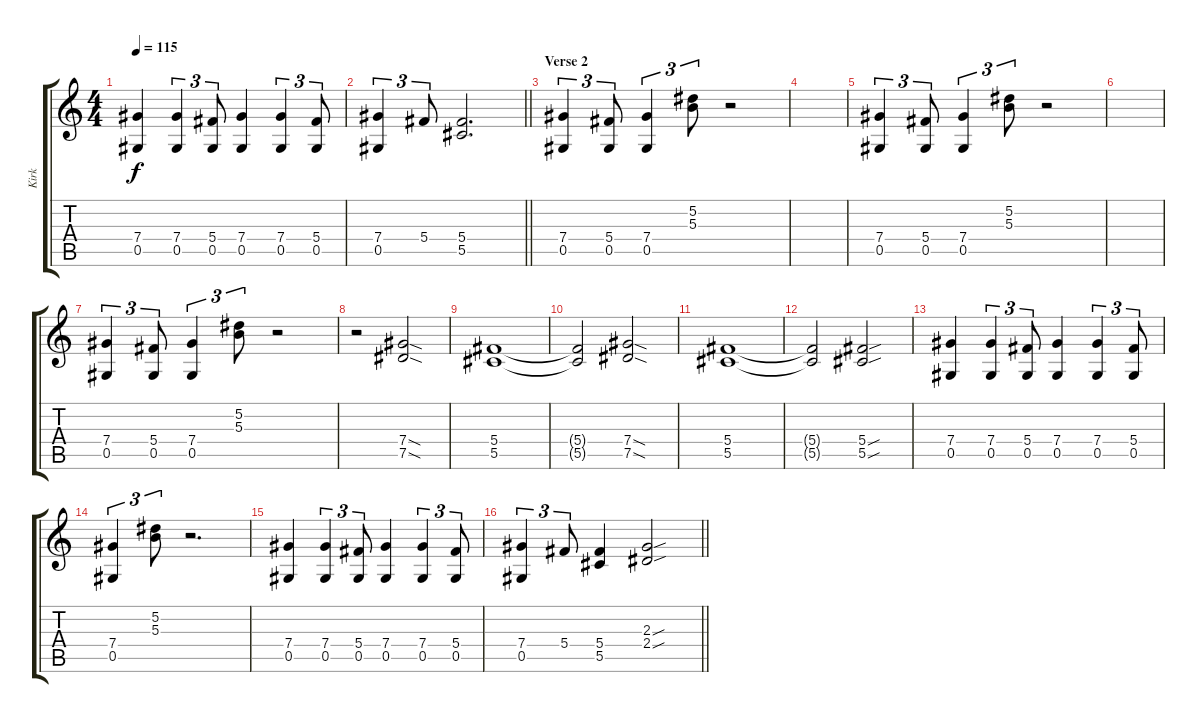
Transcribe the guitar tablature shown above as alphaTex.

\track ("Kirk" "Kirk") {instrument distortionguitar}
\staff {score tabs}
\tuning (Eb4 Bb3 Gb3 Db3 Ab2 Eb2) {hide}
\ts (4 4)
\tempo 115
\clef g2
\ks c
(7.4 0.5).4{dy f} (7.4 0.5).4{tu (3 2)} (5.4 0.5).8{tu (3 2)} (7.4 0.5).4 (7.4 0.5).4{tu (3 2)} (5.4 0.5).8{tu (3 2)} |
\barLineRight lightlight
(7.4 0.5).4{tu (3 2)} 5.4.8{tu (3 2)} (5.4 5.5).2{d} |
\section ("" "Verse 2")
(7.4 0.5).4{tu (3 2)} (5.4 0.5).8{tu (3 2)} (7.4 0.5).4{tu (3 2)} (5.2 5.3).8{tu (3 2)} r.2 |
|
(7.4 0.5).4{tu (3 2)} (5.4 0.5).8{tu (3 2)} (7.4 0.5).4{tu (3 2)} (5.2 5.3).8{tu (3 2)} r.2 |
|
(7.4 0.5).4{tu (3 2)} (5.4 0.5).8{tu (3 2)} (7.4 0.5).4{tu (3 2)} (5.2 5.3).8{tu (3 2)} r.2 |
r.2 (7.4{sod} 7.5{sod}).2 |
(5.4 5.5).1 |
(5.4{t} 5.5{t}).2 (7.4{sod} 7.5{sod}).2 |
(5.4 5.5).1 |
(5.4{t} 5.5{t}).2 (5.4{sou} 5.5{sou}).2 |
(7.4 0.5).4 (7.4 0.5).4{tu (3 2)} (5.4 0.5).8{tu (3 2)} (7.4 0.5).4 (7.4 0.5).4{tu (3 2)} (5.4 0.5).8{tu (3 2)} |
(7.4 0.5).4{tu (3 2)} (5.2 5.3).8{tu (3 2)} r.2{d} |
(7.4 0.5).4 (7.4 0.5).4{tu (3 2)} (5.4 0.5).8{tu (3 2)} (7.4 0.5).4 (7.4 0.5).4{tu (3 2)} (5.4 0.5).8{tu (3 2)} |
\barLineRight lightlight
(7.4 0.5).4{tu (3 2)} 5.4.8{tu (3 2)} (5.4 5.5).4 (2.3{sou} 2.4{sou}).2
